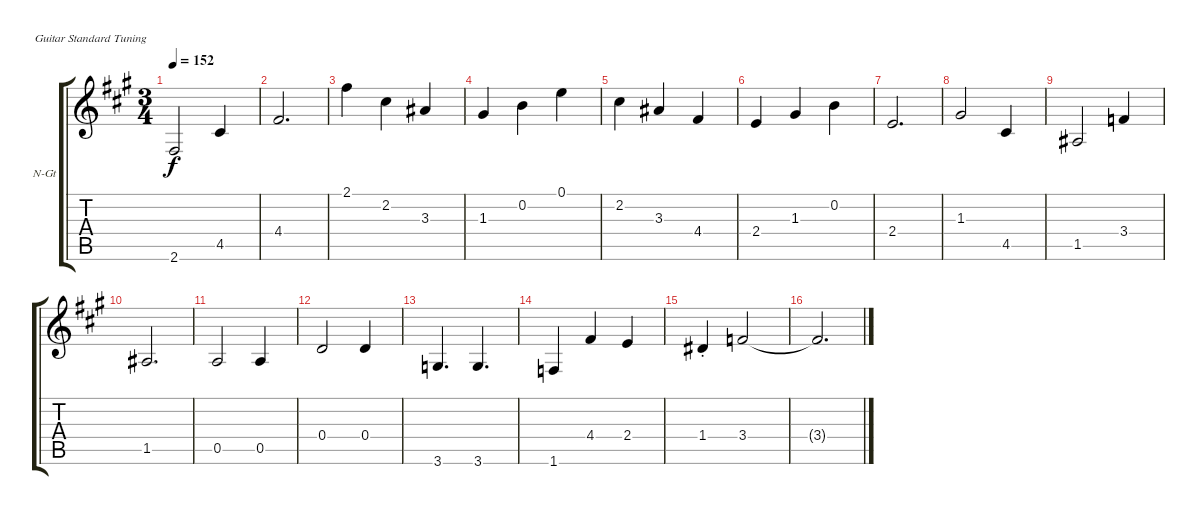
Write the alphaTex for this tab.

\bracketExtendMode groupsimilarinstruments
\firstSystemTrackNameOrientation horizontal
\otherSystemsTrackNameOrientation horizontal
\track ("Guitar 4" "N-Gt") {instrument acousticguitarnylon}
\staff {score tabs}
\tuning (E4 B3 G3 D3 A2 E2)
\ts (3 4)
\tempo 152
\clef g2
\ks a
2.6.2{dy f} 4.5.4 |
4.4.2{d} |
2.1.4 2.2.4 3.3.4 |
1.3.4 0.2.4 0.1.4 |
2.2.4 3.3.4 4.4.4 |
2.4.4 1.3.4 0.2.4 |
2.4.2{d} |
1.3.2 4.5.4 |
1.5.2 3.4.4 |
1.5.2{d} |
0.5.2 0.5.4 |
0.4.2 0.4.4 |
3.6.4{d} 3.6.4{d} |
1.6.4 4.4.4 2.4.4 |
1.4{st}.4 3.4.2 |
3.4{t}.2{d}
